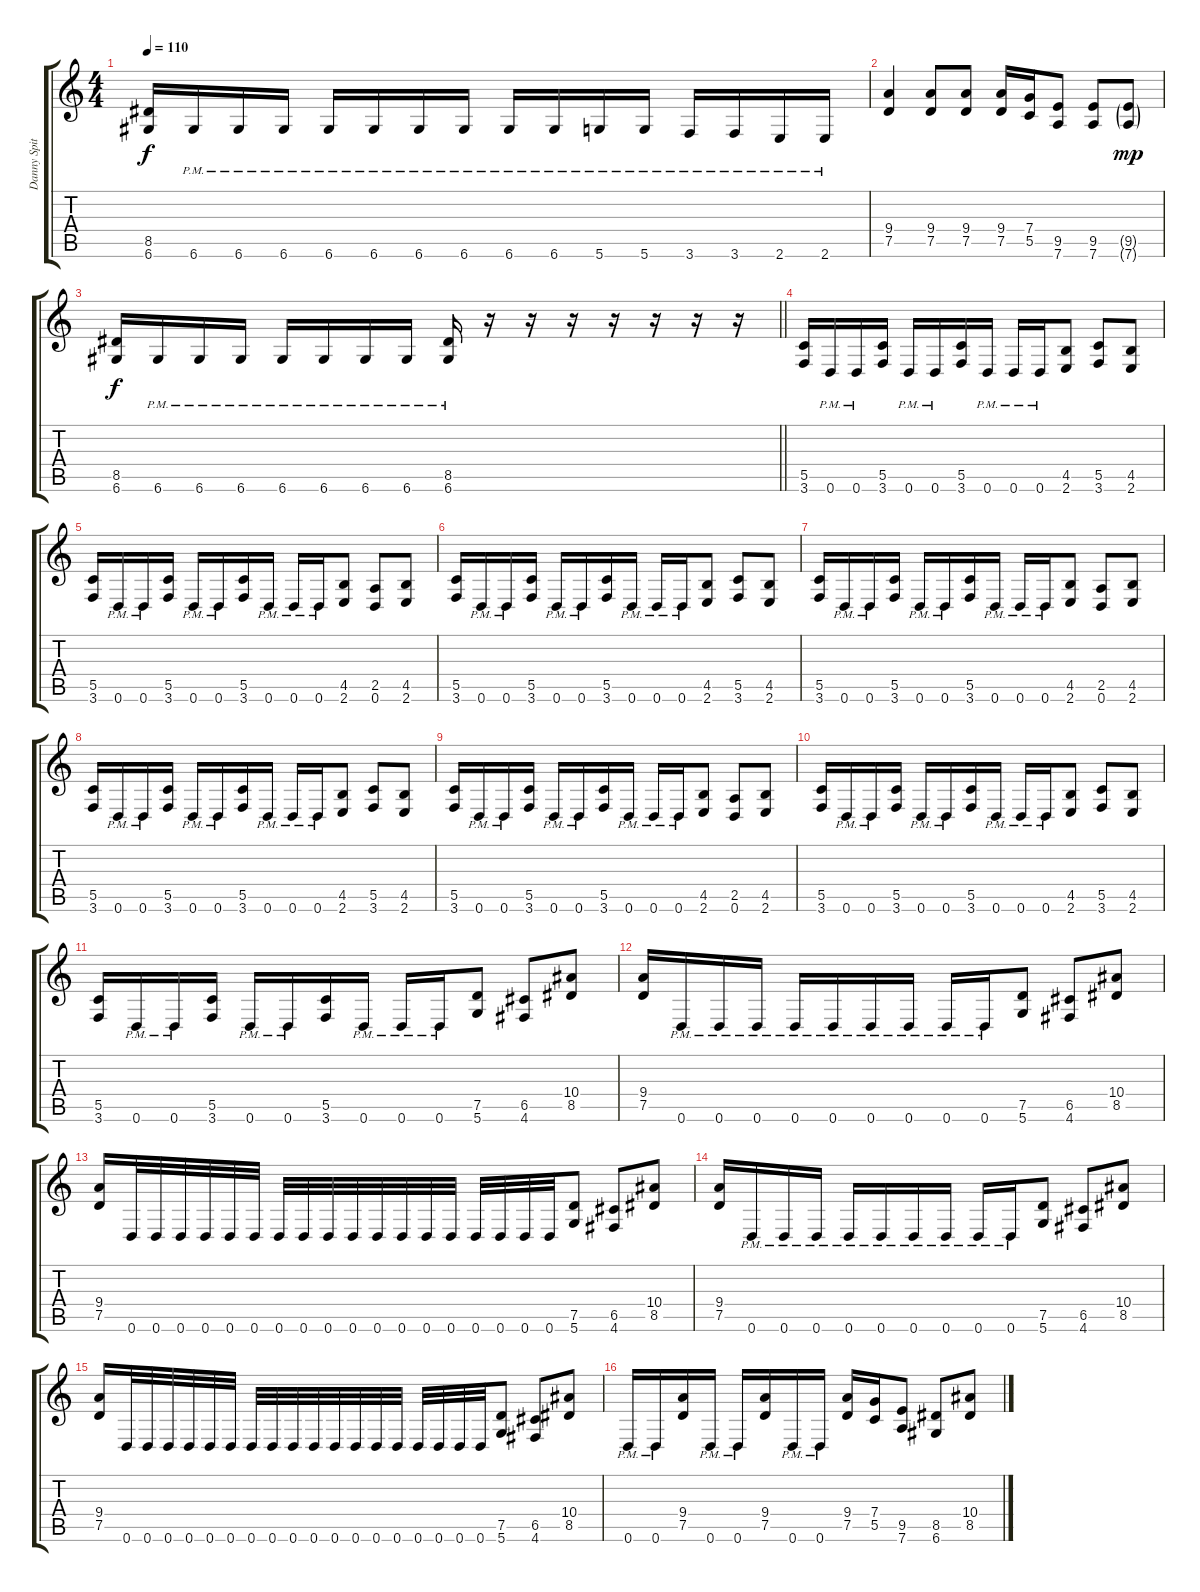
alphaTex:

\track ("Danny Spitz" "Danny Spit") {instrument distortionguitar}
\staff {score tabs}
\tuning (D4 A3 F3 C3 G2 D2) {hide}
\ts (4 4)
\tempo 110
\clef g2
\ks c
(8.5 6.6).16{dy f} 6.6{pm}.16 6.6{pm}.16 6.6{pm}.16 6.6{pm}.16 6.6{pm}.16 6.6{pm}.16 6.6{pm}.16 6.6{pm}.16 6.6{pm}.16 5.6{pm}.16 5.6{pm}.16 3.6{pm}.16 3.6{pm}.16 2.6{pm}.16 2.6{pm}.16 |
(9.4 7.5).4 (9.4 7.5).8 (9.4 7.5).8 (9.4 7.5).16 (7.4 5.5).16 (9.5 7.6).8 (9.5 7.6).8 (9.5{g} 7.6{g}).8{dy mp} |
\barLineRight lightlight
(8.5 6.6).16{dy f} 6.6{pm}.16 6.6{pm}.16 6.6{pm}.16 6.6{pm}.16 6.6{pm}.16 6.6{pm}.16 6.6{pm}.16 (8.5 6.6{pm}).16 r.16 r.16 r.16 r.16 r.16 r.16 r.16 |
(5.5 3.6).16 0.6{pm}.16 0.6{pm}.16 (5.5 3.6).16 0.6{pm}.16 0.6{pm}.16 (5.5 3.6).16 0.6{pm}.16 0.6{pm}.16 0.6{pm}.16 (4.5 2.6).8 (5.5 3.6).8 (4.5 2.6).8 |
(5.5 3.6).16 0.6{pm}.16 0.6{pm}.16 (5.5 3.6).16 0.6{pm}.16 0.6{pm}.16 (5.5 3.6).16 0.6{pm}.16 0.6{pm}.16 0.6{pm}.16 (4.5 2.6).8 (2.5 0.6).8 (4.5 2.6).8 |
(5.5 3.6).16 0.6{pm}.16 0.6{pm}.16 (5.5 3.6).16 0.6{pm}.16 0.6{pm}.16 (5.5 3.6).16 0.6{pm}.16 0.6{pm}.16 0.6{pm}.16 (4.5 2.6).8 (5.5 3.6).8 (4.5 2.6).8 |
(5.5 3.6).16 0.6{pm}.16 0.6{pm}.16 (5.5 3.6).16 0.6{pm}.16 0.6{pm}.16 (5.5 3.6).16 0.6{pm}.16 0.6{pm}.16 0.6{pm}.16 (4.5 2.6).8 (2.5 0.6).8 (4.5 2.6).8 |
(5.5 3.6).16 0.6{pm}.16 0.6{pm}.16 (5.5 3.6).16 0.6{pm}.16 0.6{pm}.16 (5.5 3.6).16 0.6{pm}.16 0.6{pm}.16 0.6{pm}.16 (4.5 2.6).8 (5.5 3.6).8 (4.5 2.6).8 |
(5.5 3.6).16 0.6{pm}.16 0.6{pm}.16 (5.5 3.6).16 0.6{pm}.16 0.6{pm}.16 (5.5 3.6).16 0.6{pm}.16 0.6{pm}.16 0.6{pm}.16 (4.5 2.6).8 (2.5 0.6).8 (4.5 2.6).8 |
(5.5 3.6).16 0.6{pm}.16 0.6{pm}.16 (5.5 3.6).16 0.6{pm}.16 0.6{pm}.16 (5.5 3.6).16 0.6{pm}.16 0.6{pm}.16 0.6{pm}.16 (4.5 2.6).8 (5.5 3.6).8 (4.5 2.6).8 |
(5.5 3.6).16 0.6{pm}.16 0.6{pm}.16 (5.5 3.6).16 0.6{pm}.16 0.6{pm}.16 (5.5 3.6).16 0.6{pm}.16 0.6{pm}.16 0.6{pm}.16 (7.5 5.6).8 (6.5 4.6).8 (10.4 8.5).8 |
(9.4 7.5).16 0.6{pm}.16 0.6{pm}.16 0.6{pm}.16 0.6{pm}.16 0.6{pm}.16 0.6{pm}.16 0.6{pm}.16 0.6{pm}.16 0.6{pm}.16 (7.5 5.6).8 (6.5 4.6).8 (10.4 8.5).8 |
(9.4 7.5).16 0.6.32 0.6.32 0.6.32 0.6.32 0.6.32 0.6.32 0.6.32 0.6.32 0.6.32 0.6.32 0.6.32 0.6.32 0.6.32 0.6.32 0.6.32 0.6.32 0.6.32 0.6.32 (7.5 5.6).8 (6.5 4.6).8 (10.4 8.5).8 |
(9.4 7.5).16 0.6{pm}.16 0.6{pm}.16 0.6{pm}.16 0.6{pm}.16 0.6{pm}.16 0.6{pm}.16 0.6{pm}.16 0.6{pm}.16 0.6{pm}.16 (7.5 5.6).8 (6.5 4.6).8 (10.4 8.5).8 |
(9.4 7.5).16 0.6.32 0.6.32 0.6.32 0.6.32 0.6.32 0.6.32 0.6.32 0.6.32 0.6.32 0.6.32 0.6.32 0.6.32 0.6.32 0.6.32 0.6.32 0.6.32 0.6.32 0.6.32 (7.5 5.6).8 (6.5 4.6).8 (10.4 8.5).8 |
0.6{pm}.16 0.6{pm}.16 (9.4 7.5).16 0.6{pm}.16 0.6{pm}.16 (9.4 7.5).16 0.6{pm}.16 0.6{pm}.16 (9.4 7.5).16 (7.4 5.5).16 (9.5 7.6).8 (8.5 6.6).8 (10.4 8.5).8
